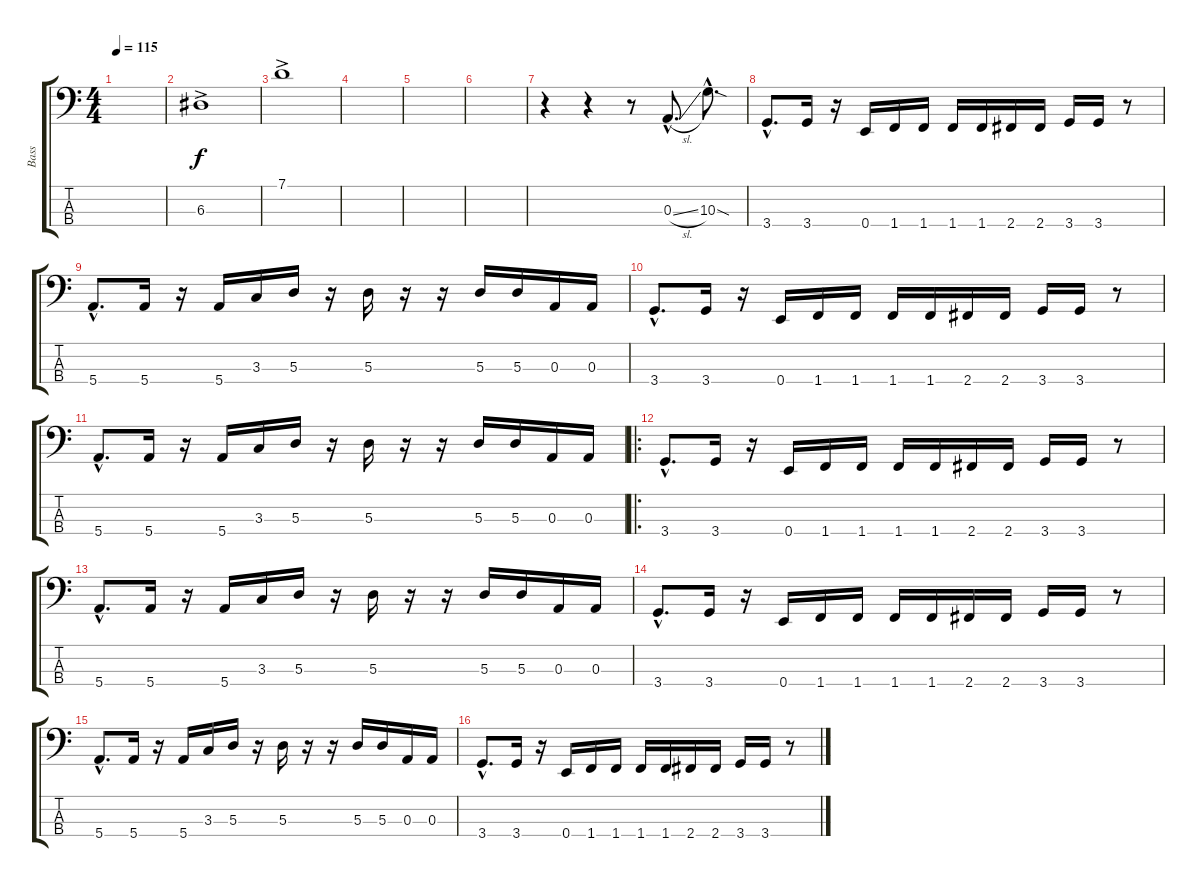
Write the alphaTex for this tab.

\track ("Bass" "Bass") {instrument electricbassfinger}
\staff {score tabs}
\tuning (G2 D2 A1 E1) {hide}
\ts (4 4)
\tempo 115
\clef f4
\ks c
|
6.3{ac}.1 |
7.1{ac}.1 |
|
|
|
r.4 r.4 r.8 0.3{sl hac}.8{d dy f} 10.3{sod hac}.8{d} |
3.4{hac}.8{d} 3.4.16 r.16 0.4.16 1.4.16 1.4.16 1.4.16 1.4.16 2.4.16 2.4.16 3.4.16 3.4.16 r.8 |
5.4{hac}.8{d} 5.4.16 r.16 5.4.16 3.3.16 5.3.16 r.16 5.3.16 r.16 r.16 5.3.16 5.3.16 0.3.16 0.3.16 |
3.4{hac}.8{d} 3.4.16 r.16 0.4.16 1.4.16 1.4.16 1.4.16 1.4.16 2.4.16 2.4.16 3.4.16 3.4.16 r.8 |
5.4{hac}.8{d} 5.4.16 r.16 5.4.16 3.3.16 5.3.16 r.16 5.3.16 r.16 r.16 5.3.16 5.3.16 0.3.16 0.3.16 |
\ro
3.4{hac}.8{d} 3.4.16 r.16 0.4.16 1.4.16 1.4.16 1.4.16 1.4.16 2.4.16 2.4.16 3.4.16 3.4.16 r.8 |
5.4{hac}.8{d} 5.4.16 r.16 5.4.16 3.3.16 5.3.16 r.16 5.3.16 r.16 r.16 5.3.16 5.3.16 0.3.16 0.3.16 |
3.4{hac}.8{d} 3.4.16 r.16 0.4.16 1.4.16 1.4.16 1.4.16 1.4.16 2.4.16 2.4.16 3.4.16 3.4.16 r.8 |
5.4{hac}.8{d} 5.4.16 r.16 5.4.16 3.3.16 5.3.16 r.16 5.3.16 r.16 r.16 5.3.16 5.3.16 0.3.16 0.3.16 |
3.4{hac}.8{d} 3.4.16 r.16 0.4.16 1.4.16 1.4.16 1.4.16 1.4.16 2.4.16 2.4.16 3.4.16 3.4.16 r.8
